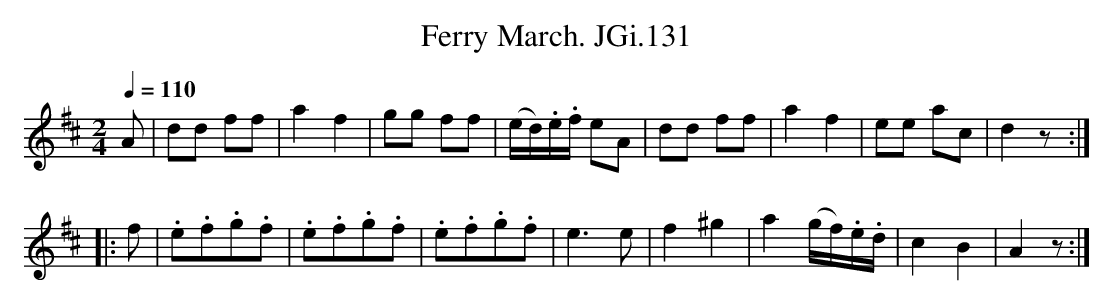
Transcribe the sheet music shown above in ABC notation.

X:1
T:Ferry March. JGi.131
M:2/4
L:1/8
Q:1/4=110
K:D
A|dd ff|a2f2|gg ff|(e/d/).e/.f/ eA|dd ff|a2f2|ee ac|d2z:|
|:f|.e.f.g.f|.e.f.g.f|.e.f.g.f|e3e|f2^g2|a2(g/f/).e/.d/|c2B2|A2z:|
